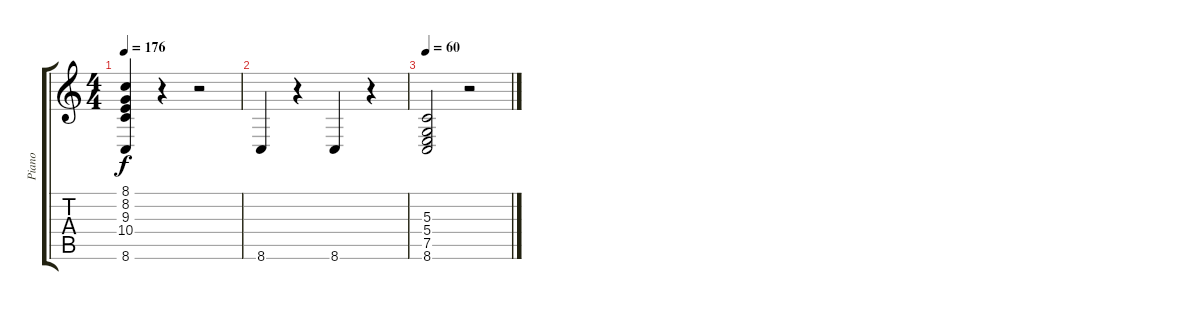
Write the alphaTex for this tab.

\track ("Piano" "Piano") {instrument acousticgrandpiano}
\staff {score tabs}
\tuning (E4 B3 G3 D3 A2 E2) {hide}
\ts (4 4)
\tempo 176
\clef g2
\ks c
(8.1 8.2 9.3 10.4 8.6).4{dy f} r.4 r.2 |
8.6.4 r.4 8.6.4 r.4 |
\tempo 60
(5.3 5.4 7.5 8.6).2 r.2
